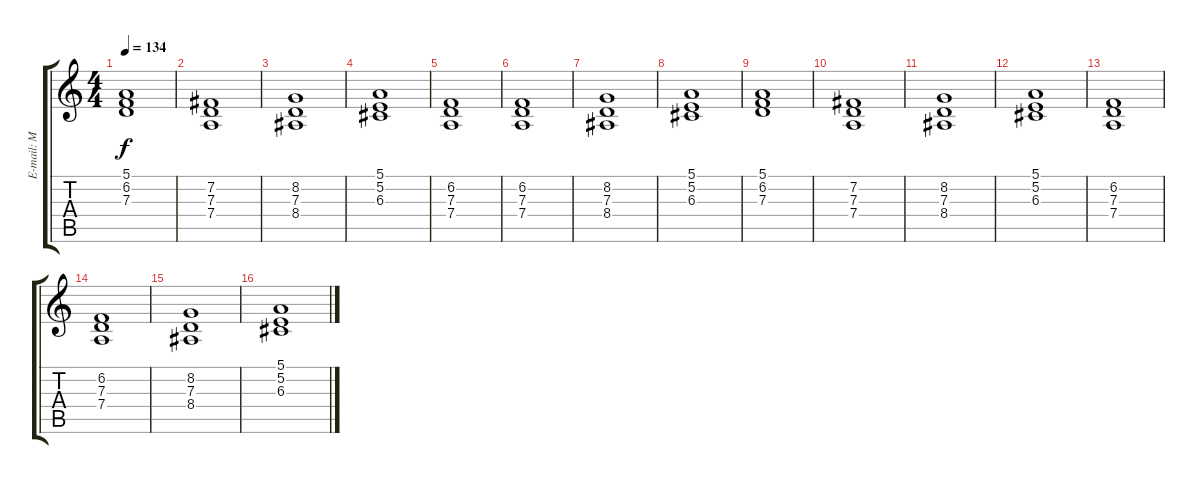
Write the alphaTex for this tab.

\track ("" " E-mail: M") {instrument synthstrings1}
\staff {score tabs}
\tuning (E4 B3 G3 D3 A2 E2) {hide}
\ts (4 4)
\tempo 134
\clef g2
\ks c
(5.1 6.2 7.3).1{dy f} |
(7.2 7.3 7.4).1 |
(8.2 7.3 8.4).1 |
(5.1 5.2 6.3).1 |
(6.2 7.3 7.4).1 |
(6.2 7.3 7.4).1 |
(8.2 7.3 8.4).1 |
(5.1 5.2 6.3).1 |
(5.1 6.2 7.3).1 |
(7.2 7.3 7.4).1 |
(8.2 7.3 8.4).1 |
(5.1 5.2 6.3).1 |
(6.2 7.3 7.4).1 |
(6.2 7.3 7.4).1 |
(8.2 7.3 8.4).1 |
(5.1 5.2 6.3).1
